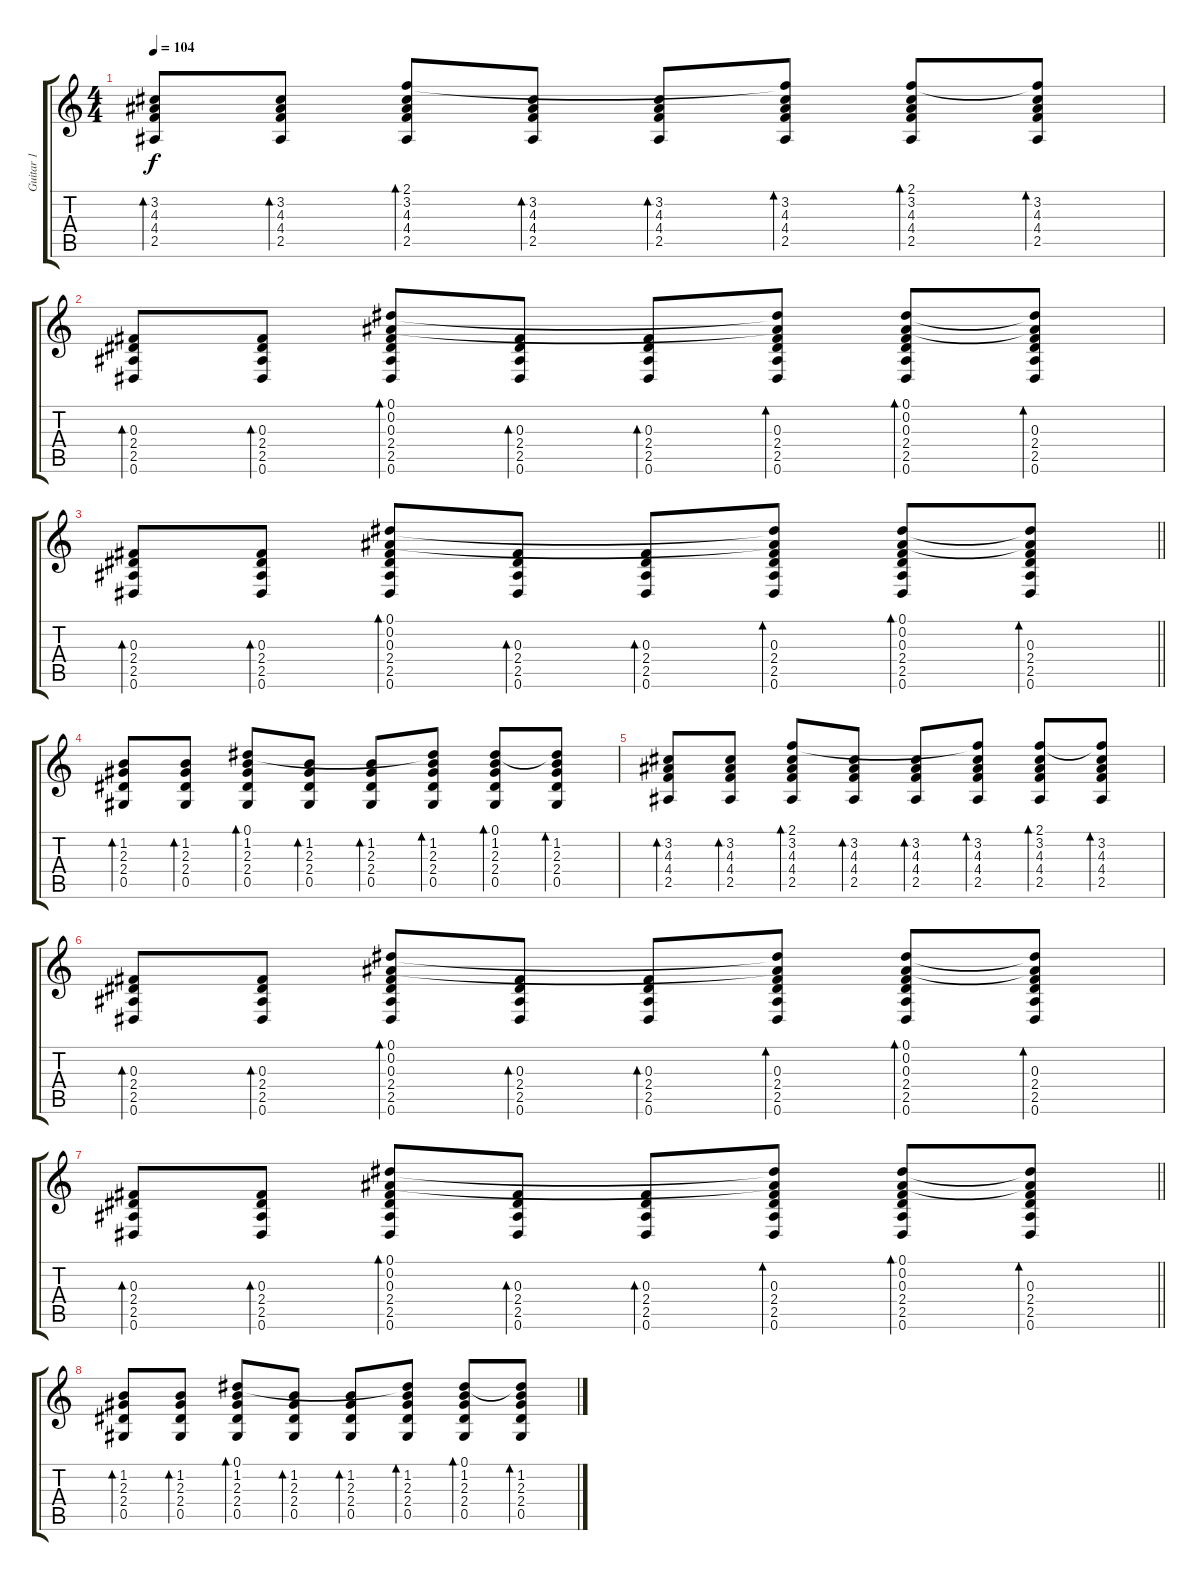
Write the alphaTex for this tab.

\track ("Guitar 1" "Guitar 1") {instrument acousticguitarsteel}
\staff {score tabs}
\tuning (Eb4 Bb3 Gb3 Db3 Ab2 Eb2) {hide}
\ts (4 4)
\tempo 104
\clef g2
\ks c
(3.2 4.3 4.4 2.5).8{bd 30 dy f} (3.2 4.3 4.4 2.5).8{bd 30} (2.1 3.2 4.3 4.4 2.5).8{bd 30} (3.2 4.3 4.4 2.5).8{bd 30} (3.2 4.3 4.4 2.5).8{bd 30} (2.1{t} 3.2 4.3 4.4 2.5).8{bd 30} (2.1 3.2 4.3 4.4 2.5).8{bd 30} (2.1{t} 3.2 4.3 4.4 2.5).8{bd 30} |
(0.3 2.4 2.5 0.6).8{bd 30} (0.3 2.4 2.5 0.6).8{bd 30} (0.1 0.2 0.3 2.4 2.5 0.6).8{bd 30} (0.3 2.4 2.5 0.6).8{bd 30} (0.3 2.4 2.5 0.6).8{bd 30} (0.1{t} 0.2{t} 0.3 2.4 2.5 0.6).8{bd 30} (0.1 0.2 0.3 2.4 2.5 0.6).8{bd 30} (0.1{t} 0.2{t} 0.3 2.4 2.5 0.6).8{bd 30} |
\barLineRight lightlight
(0.3 2.4 2.5 0.6).8{bd 30} (0.3 2.4 2.5 0.6).8{bd 30} (0.1 0.2 0.3 2.4 2.5 0.6).8{bd 30} (0.3 2.4 2.5 0.6).8{bd 30} (0.3 2.4 2.5 0.6).8{bd 30} (0.1{t} 0.2{t} 0.3 2.4 2.5 0.6).8{bd 30} (0.1 0.2 0.3 2.4 2.5 0.6).8{bd 30} (0.1{t} 0.2{t} 0.3 2.4 2.5 0.6).8{bd 30} |
(1.2 2.3 2.4 0.5).8{bd 30} (1.2 2.3 2.4 0.5).8{bd 30} (0.1 1.2 2.3 2.4 0.5).8{bd 30} (1.2 2.3 2.4 0.5).8{bd 30} (1.2 2.3 2.4 0.5).8{bd 30} (0.1{t} 1.2 2.3 2.4 0.5).8{bd 30} (0.1 1.2 2.3 2.4 0.5).8{bd 30} (0.1{t} 1.2 2.3 2.4 0.5).8{bd 30} |
(3.2 4.3 4.4 2.5).8{bd 30} (3.2 4.3 4.4 2.5).8{bd 30} (2.1 3.2 4.3 4.4 2.5).8{bd 30} (3.2 4.3 4.4 2.5).8{bd 30} (3.2 4.3 4.4 2.5).8{bd 30} (2.1{t} 3.2 4.3 4.4 2.5).8{bd 30} (2.1 3.2 4.3 4.4 2.5).8{bd 30} (2.1{t} 3.2 4.3 4.4 2.5).8{bd 30} |
(0.3 2.4 2.5 0.6).8{bd 30} (0.3 2.4 2.5 0.6).8{bd 30} (0.1 0.2 0.3 2.4 2.5 0.6).8{bd 30} (0.3 2.4 2.5 0.6).8{bd 30} (0.3 2.4 2.5 0.6).8{bd 30} (0.1{t} 0.2{t} 0.3 2.4 2.5 0.6).8{bd 30} (0.1 0.2 0.3 2.4 2.5 0.6).8{bd 30} (0.1{t} 0.2{t} 0.3 2.4 2.5 0.6).8{bd 30} |
\barLineRight lightlight
(0.3 2.4 2.5 0.6).8{bd 30} (0.3 2.4 2.5 0.6).8{bd 30} (0.1 0.2 0.3 2.4 2.5 0.6).8{bd 30} (0.3 2.4 2.5 0.6).8{bd 30} (0.3 2.4 2.5 0.6).8{bd 30} (0.1{t} 0.2{t} 0.3 2.4 2.5 0.6).8{bd 30} (0.1 0.2 0.3 2.4 2.5 0.6).8{bd 30} (0.1{t} 0.2{t} 0.3 2.4 2.5 0.6).8{bd 30} |
(1.2 2.3 2.4 0.5).8{bd 30} (1.2 2.3 2.4 0.5).8{bd 30} (0.1 1.2 2.3 2.4 0.5).8{bd 30} (1.2 2.3 2.4 0.5).8{bd 30} (1.2 2.3 2.4 0.5).8{bd 30} (0.1{t} 1.2 2.3 2.4 0.5).8{bd 30} (0.1 1.2 2.3 2.4 0.5).8{bd 30} (0.1{t} 1.2 2.3 2.4 0.5).8{bd 30}
